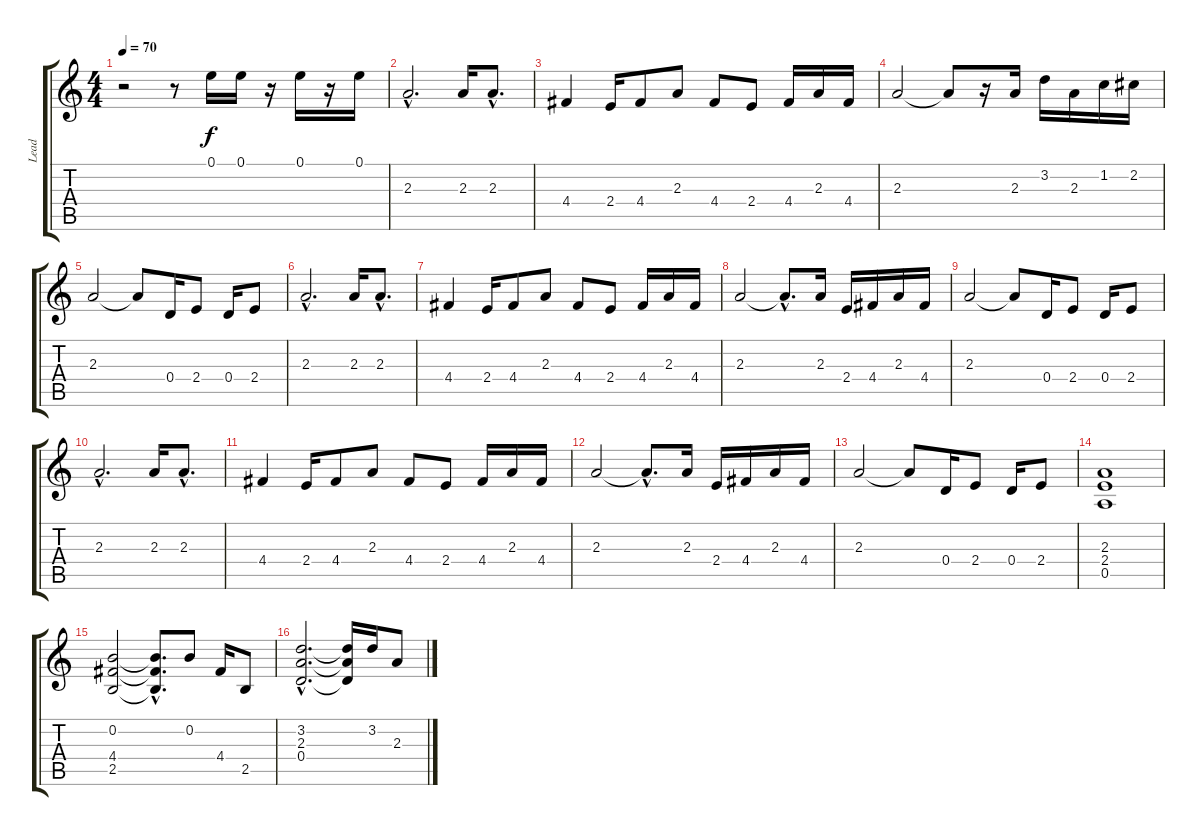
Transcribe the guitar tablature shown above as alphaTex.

\track ("Lead" "Lead") {instrument distortionguitar}
\staff {score tabs}
\tuning (E4 B3 G3 D3 A2 E2) {hide}
\ts (4 4)
\tempo 70
\clef g2
\ks c
r.2{dy f instrument distortionguitar} r.8 0.1.16 0.1.16 r.16 0.1.16 r.16 0.1.16 |
2.3{hac}.2{d} 2.3.16 2.3{hac}.8{d} |
4.4.4 2.4.16 4.4.8 2.3.8 4.4.8 2.4.8 4.4.16 2.3.16 4.4.16 |
2.3.2 2.3{t}.8 r.16 2.3.16 3.2.16 2.3.16 1.2.16 2.2.16 |
2.3.2 2.3{t}.8 0.4.16 2.4.8 0.4.16 2.4.8 |
2.3{hac}.2{d} 2.3.16 2.3{hac}.8{d} |
4.4.4 2.4.16 4.4.8 2.3.8 4.4.8 2.4.8 4.4.16 2.3.16 4.4.16 |
2.3.2 2.3{hac t}.8{d} 2.3.16 2.4.16 4.4.16 2.3.16 4.4.16 |
2.3.2 2.3{t}.8 0.4.16 2.4.8 0.4.16 2.4.8 |
2.3{hac}.2{d} 2.3.16 2.3{hac}.8{d} |
4.4.4 2.4.16 4.4.8 2.3.8 4.4.8 2.4.8 4.4.16 2.3.16 4.4.16 |
2.3.2 2.3{hac t}.8{d} 2.3.16 2.4.16 4.4.16 2.3.16 4.4.16 |
2.3.2 2.3{t}.8 0.4.16 2.4.8 0.4.16 2.4.8 |
(2.3 2.4 0.5).1 |
(0.2 4.4 2.5).2 (0.2{hac t} 4.4{hac t} 2.5{hac t}).8{d} 0.2.8 4.4.16 2.5.8 |
(3.2{hac} 2.3{hac} 0.4{hac}).2{d} (3.2{t} 2.3{t} 0.4{t}).16 3.2.16 2.3.8
